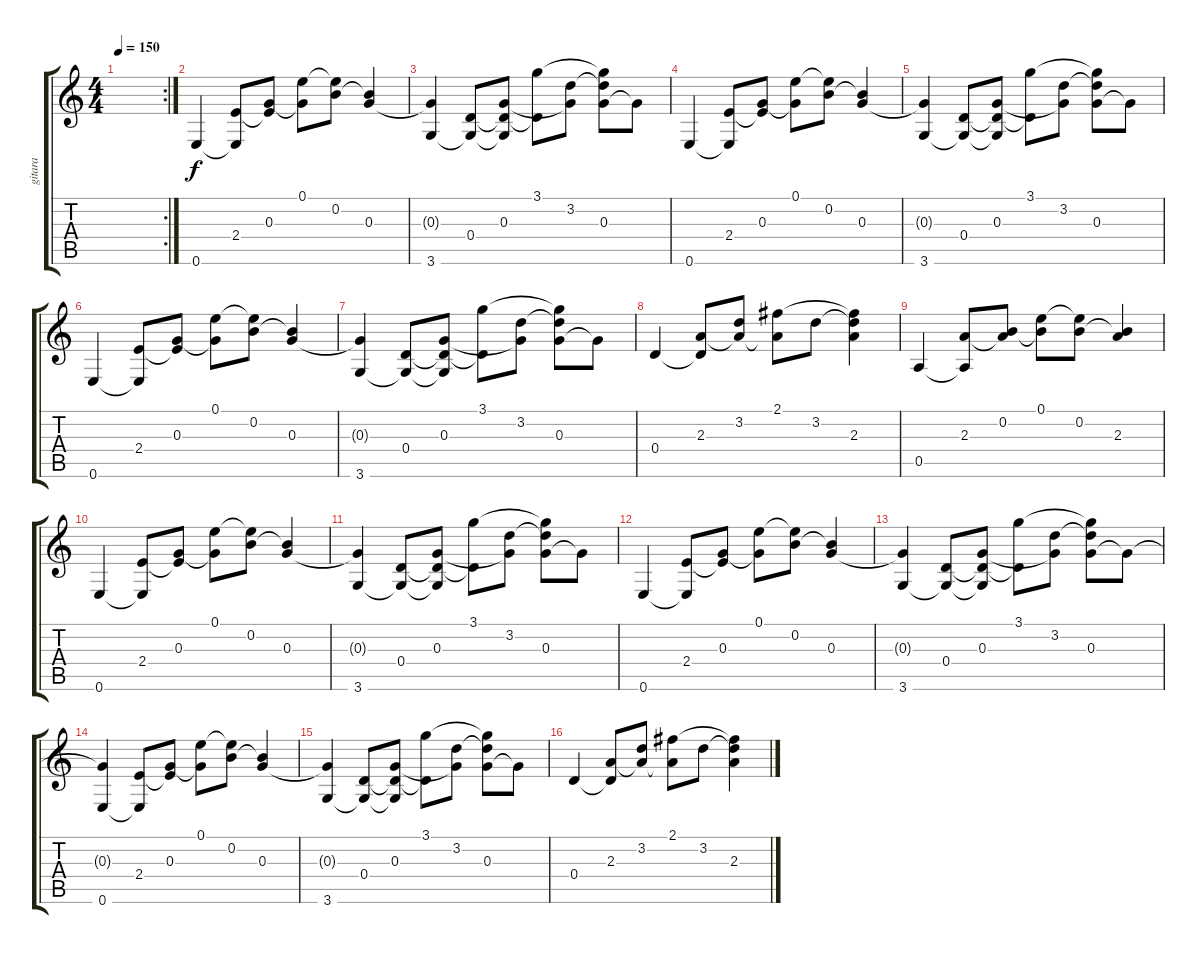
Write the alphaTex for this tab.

\track ("gitara" "gitara") {instrument acousticguitarsteel}
\staff {score tabs}
\tuning (E4 B3 G3 D3 A2 E2) {hide}
\rc 2
\ts (4 4)
\tempo 150
\clef g2
\ks c
|
0.6.4 (2.4 0.6{t}).8 (0.3 2.4{t}).8 (0.1 0.3{t}).8 (0.1{t} 0.2).8 (0.2{t} 0.3).4 |
(0.3{t} 3.6).4 (0.4 3.6{t}).8 (0.3 0.4{t} 3.6{t}).8 (3.1 0.4{t}).8 (3.2 0.3{t}).8 (3.1{t} 3.2{t} 0.3).8 0.3{t}.8 |
0.6.4 (2.4 0.6{t}).8 (0.3 2.4{t}).8 (0.1 0.3{t}).8 (0.1{t} 0.2).8 (0.2{t} 0.3).4 |
(0.3{t} 3.6).4 (0.4 3.6{t}).8 (0.3 0.4{t} 3.6{t}).8 (3.1 0.4{t}).8 (3.2 0.3{t}).8 (3.1{t} 3.2{t} 0.3).8 0.3{t}.8 |
0.6.4 (2.4 0.6{t}).8 (0.3 2.4{t}).8 (0.1 0.3{t}).8 (0.1{t} 0.2).8 (0.2{t} 0.3).4 |
(0.3{t} 3.6).4 (0.4 3.6{t}).8 (0.3 0.4{t} 3.6{t}).8 (3.1 0.4{t}).8 (3.2 0.3{t}).8 (3.1{t} 3.2{t} 0.3).8 0.3{t}.8 |
0.4.4 (2.3 0.4{t}).8 (3.2 2.3{t}).8 (2.1 2.3{t}).8 3.2.8 (2.1{t} 3.2{t} 2.3).4 |
0.5.4 (2.3 0.5{t}).8 (0.2 2.3{t}).8 (0.1 0.2{t}).8 (0.1{t} 0.2).8 (0.2{t} 2.3).4 |
0.6.4 (2.4 0.6{t}).8 (0.3 2.4{t}).8 (0.1 0.3{t}).8 (0.1{t} 0.2).8 (0.2{t} 0.3).4 |
(0.3{t} 3.6).4 (0.4 3.6{t}).8 (0.3 0.4{t} 3.6{t}).8 (3.1 0.4{t}).8 (3.2 0.3{t}).8 (3.1{t} 3.2{t} 0.3).8 0.3{t}.8 |
0.6.4 (2.4 0.6{t}).8 (0.3 2.4{t}).8 (0.1 0.3{t}).8 (0.1{t} 0.2).8 (0.2{t} 0.3).4 |
(0.3{t} 3.6).4 (0.4 3.6{t}).8 (0.3 0.4{t} 3.6{t}).8 (3.1 0.4{t}).8 (3.2 0.3{t}).8 (3.1{t} 3.2{t} 0.3).8 0.3{t}.8 |
(0.3{t} 0.6).4 (2.4 0.6{t}).8 (0.3 2.4{t}).8 (0.1 0.3{t}).8 (0.1{t} 0.2).8 (0.2{t} 0.3).4 |
(0.3{t} 3.6).4 (0.4 3.6{t}).8 (0.3 0.4{t} 3.6{t}).8 (3.1 0.4{t}).8 (3.2 0.3{t}).8 (3.1{t} 3.2{t} 0.3).8 0.3{t}.8 |
0.4.4 (2.3 0.4{t}).8 (3.2 2.3{t}).8 (2.1 2.3{t}).8 3.2.8 (2.1{t} 3.2{t} 2.3).4
